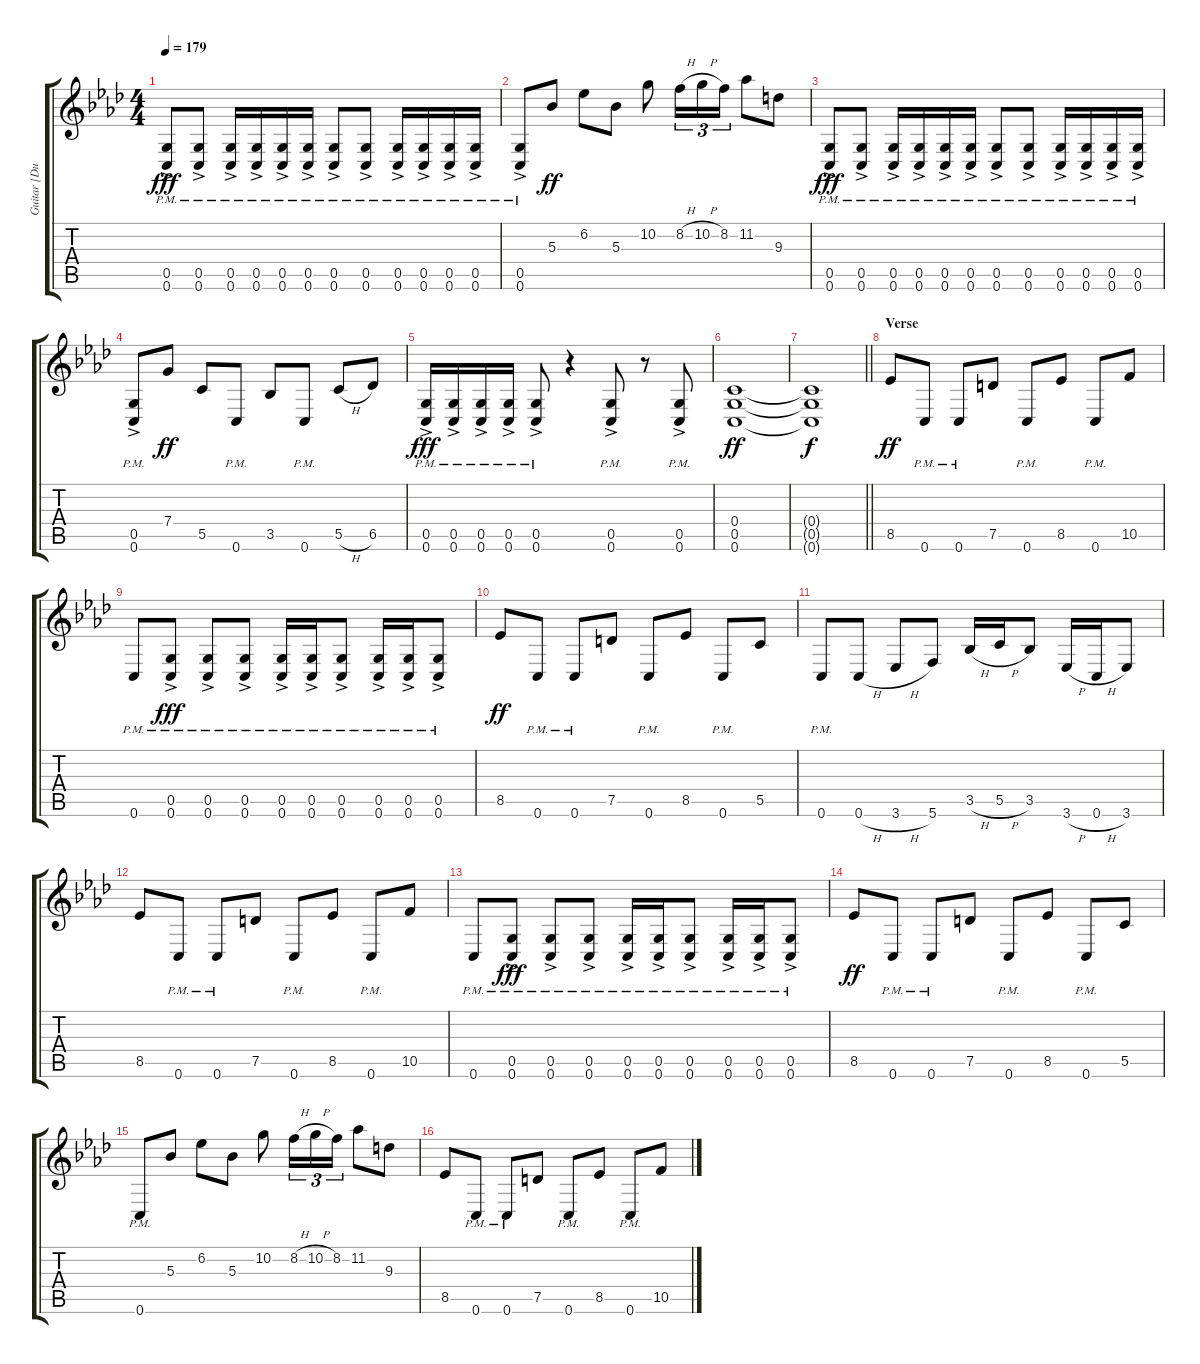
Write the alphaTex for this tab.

\track ("Guitar [Dustin]" "Guitar [Du") {instrument distortionguitar}
\staff {score tabs}
\tuning (D4 A3 F3 C3 G2 C2) {hide}
\ts (4 4)
\tempo 179
\clef g2
\ks ab
(0.5{ac pm} 0.6{ac pm}).8{dy fff} (0.5{ac pm} 0.6{ac pm}).8 (0.5{ac pm} 0.6{ac pm}).16 (0.5{ac pm} 0.6{ac pm}).16 (0.5{ac pm} 0.6{ac pm}).16 (0.5{ac pm} 0.6{ac pm}).16 (0.5{ac pm} 0.6{ac pm}).8 (0.5{ac pm} 0.6{ac pm}).8 (0.5{ac pm} 0.6{ac pm}).16 (0.5{ac pm} 0.6{ac pm}).16 (0.5{ac pm} 0.6{ac pm}).16 (0.5{ac pm} 0.6{ac pm}).16 |
(0.5{ac pm} 0.6{ac pm}).8 5.3.8{dy ff} 6.2.8 5.3.8 10.2.8 8.2{h}.16{tu (3 2)} 10.2{h}.16{tu (3 2)} 8.2.16{tu (3 2)} 11.2.8 9.3.8 |
(0.5{ac pm} 0.6{ac pm}).8{dy fff} (0.5{ac pm} 0.6{ac pm}).8 (0.5{ac pm} 0.6{ac pm}).16 (0.5{ac pm} 0.6{ac pm}).16 (0.5{ac pm} 0.6{ac pm}).16 (0.5{ac pm} 0.6{ac pm}).16 (0.5{ac pm} 0.6{ac pm}).8 (0.5{ac pm} 0.6{ac pm}).8 (0.5{ac pm} 0.6{ac pm}).16 (0.5{ac pm} 0.6{ac pm}).16 (0.5{ac pm} 0.6{ac pm}).16 (0.5{ac pm} 0.6{ac pm}).16 |
(0.5{ac pm} 0.6{ac pm}).8 7.4.8{dy ff} 5.5.8 0.6{pm}.8 3.5.8 0.6{pm}.8 5.5{h}.8 6.5.8 |
(0.5{ac pm} 0.6{ac pm}).16{dy fff} (0.5{ac pm} 0.6{ac pm}).16 (0.5{ac pm} 0.6{ac pm}).16 (0.5{ac pm} 0.6{ac pm}).16 (0.5{ac pm} 0.6{ac pm}).8 r.4 (0.5{ac pm} 0.6{ac pm}).8 r.8 (0.5{ac pm} 0.6{ac pm}).8 |
(0.4 0.5 0.6).1{dy ff} |
\barLineRight lightlight
(0.4{t} 0.5{t} 0.6{t}).1{dy f} |
\section ("" "Verse")
8.5.8{dy ff} 0.6{pm}.8 0.6{pm}.8 7.5.8 0.6{pm}.8 8.5.8 0.6{pm}.8 10.5.8 |
0.6{pm}.8 (0.5{ac pm} 0.6{ac pm}).8{dy fff} (0.5{ac pm} 0.6{ac pm}).8 (0.5{ac pm} 0.6{ac pm}).8 (0.5{ac pm} 0.6{ac pm}).16 (0.5{ac pm} 0.6{ac pm}).16 (0.5{ac pm} 0.6{ac pm}).8 (0.5{ac pm} 0.6{ac pm}).16 (0.5{ac pm} 0.6{ac pm}).16 (0.5{ac pm} 0.6{ac pm}).8 |
8.5.8{dy ff} 0.6{pm}.8 0.6{pm}.8 7.5.8 0.6{pm}.8 8.5.8 0.6{pm}.8 5.5.8 |
0.6{pm}.8 0.6{h}.8 3.6{h}.8 5.6.8 3.5{h}.16 5.5{h}.16 3.5.8 3.6{h}.16 0.6{h}.16 3.6.8 |
8.5.8 0.6{pm}.8 0.6{pm}.8 7.5.8 0.6{pm}.8 8.5.8 0.6{pm}.8 10.5.8 |
0.6{pm}.8 (0.5{ac pm} 0.6{ac pm}).8{dy fff} (0.5{ac pm} 0.6{ac pm}).8 (0.5{ac pm} 0.6{ac pm}).8 (0.5{ac pm} 0.6{ac pm}).16 (0.5{ac pm} 0.6{ac pm}).16 (0.5{ac pm} 0.6{ac pm}).8 (0.5{ac pm} 0.6{ac pm}).16 (0.5{ac pm} 0.6{ac pm}).16 (0.5{ac pm} 0.6{ac pm}).8 |
8.5.8{dy ff} 0.6{pm}.8 0.6{pm}.8 7.5.8 0.6{pm}.8 8.5.8 0.6{pm}.8 5.5.8 |
0.6{pm}.8 5.3.8 6.2.8 5.3.8 10.2.8 8.2{h}.16{tu (3 2)} 10.2{h}.16{tu (3 2)} 8.2.16{tu (3 2)} 11.2.8 9.3.8 |
8.5.8 0.6{pm}.8 0.6{pm}.8 7.5.8 0.6{pm}.8 8.5.8 0.6{pm}.8 10.5.8
